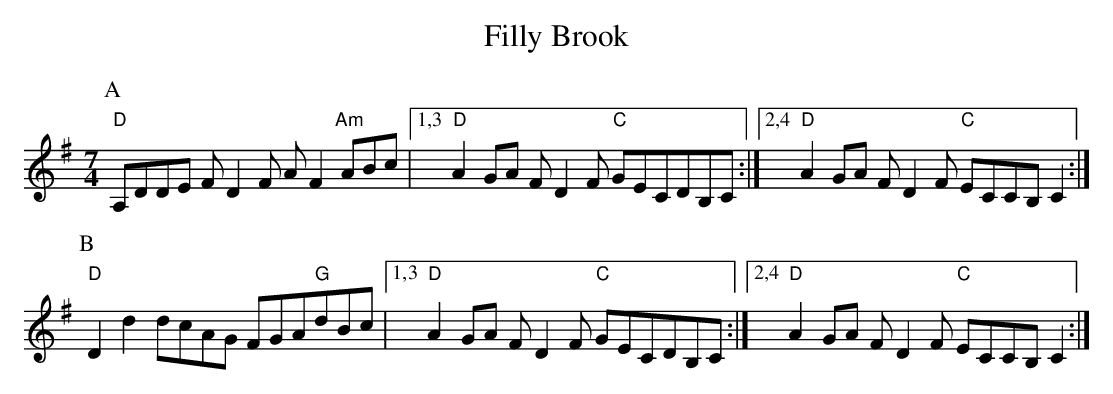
X:1
T:Filly Brook
M:7/4
K:Dmix
P:A
"D"A,DDE FD2F AF2"Am"ABc |1,3 "D"A2GA FD2F "C"GECDB,C :|2,4 "D"A2GA FD2F "C"ECCB,C2 :|
P:B
"D"D2d2 dcAG FGA"G"dBc |1,3 "D"A2GA FD2F "C"GECDB,C :|2,4 "D"A2GA FD2F "C"ECCB,C2 :|
